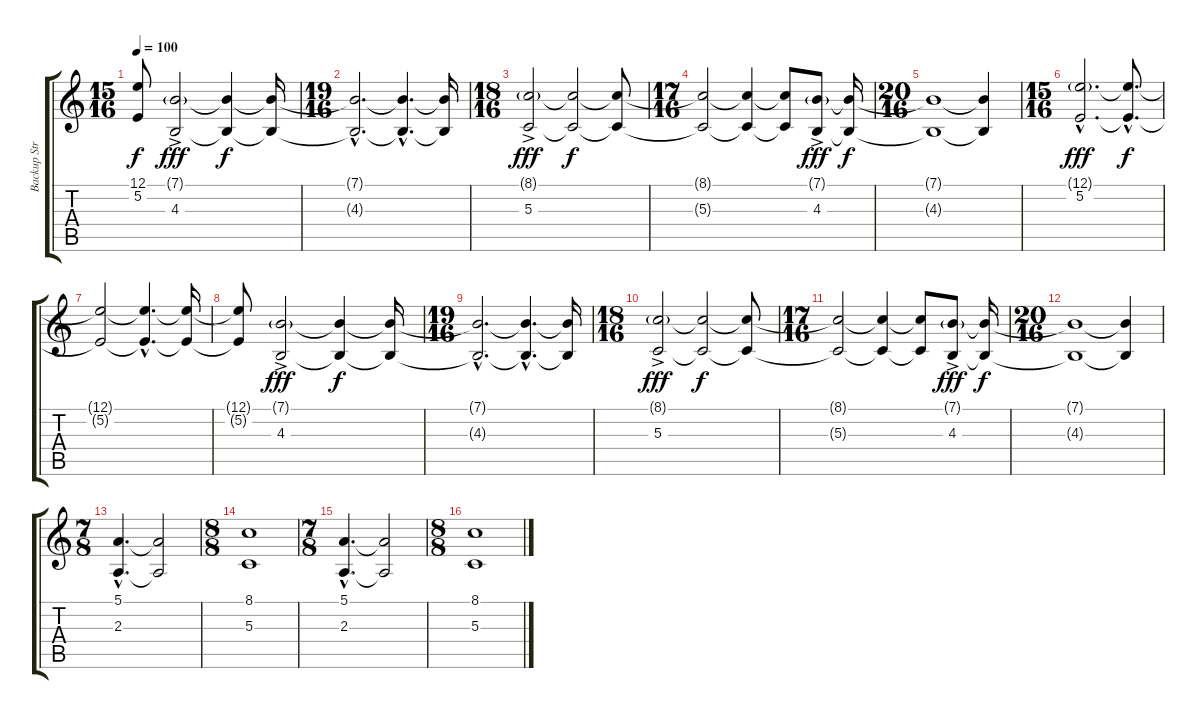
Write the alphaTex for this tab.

\track ("Backup Strings" "Backup Str") {instrument synthstrings2}
\staff {score tabs}
\tuning (E4 B3 G3 D3 A2 E2) {hide}
\ts (15 16)
\tempo 100
\clef g2
\ks c
(12.1{t} 5.2{t}).8{dy f} (7.1{g ac} 4.3).2{dy fff} (7.1{t} 4.3{t}).4{dy f} (7.1{t} 4.3{t}).16 |
\ts (19 16)
(7.1{hac t} 4.3{hac t}).2{d} (7.1{hac t} 4.3{hac t}).4{d} (7.1{t} 4.3{t}).16 |
\ts (18 16)
(8.1{g ac} 5.3).2{dy fff} (8.1{t} 5.3{t}).2{dy f} (8.1{t} 5.3{t}).8 |
\ts (17 16)
(8.1{t} 5.3{t}).2 (8.1{t} 5.3{t}).4 (8.1{t} 5.3{t}).8 (7.1{g ac} 4.3).8{dy fff} (7.1{t} 4.3{t}).16{dy f} |
\ts (20 16)
(7.1{t} 4.3{t}).1 (7.1{t} 4.3{t}).4 |
\ts (15 16)
(12.1{g hac} 5.2{hac}).2{d dy fff} (12.1{hac t} 5.2{hac t}).8{d dy f} |
(12.1{t} 5.2{t}).2 (12.1{hac t} 5.2{hac t}).4{d} (12.1{t} 5.2{t}).16 |
(12.1{t} 5.2{t}).8 (7.1{g ac} 4.3).2{dy fff} (7.1{t} 4.3{t}).4{dy f} (7.1{t} 4.3{t}).16 |
\ts (19 16)
(7.1{hac t} 4.3{hac t}).2{d} (7.1{hac t} 4.3{hac t}).4{d} (7.1{t} 4.3{t}).16 |
\ts (18 16)
(8.1{g ac} 5.3).2{dy fff} (8.1{t} 5.3{t}).2{dy f} (8.1{t} 5.3{t}).8 |
\ts (17 16)
(8.1{t} 5.3{t}).2 (8.1{t} 5.3{t}).4 (8.1{t} 5.3{t}).8 (7.1{g ac} 4.3).8{dy fff} (7.1{t} 4.3{t}).16{dy f} |
\ts (20 16)
(7.1{t} 4.3{t}).1 (7.1{t} 4.3{t}).4 |
\ts (7 8)
(5.1{hac} 2.3{hac}).4{d} (5.1{t} 2.3{t}).2 |
\ts (8 8)
(8.1 5.3).1 |
\ts (7 8)
(5.1{hac} 2.3{hac}).4{d} (5.1{t} 2.3{t}).2 |
\ts (8 8)
(8.1 5.3).1
